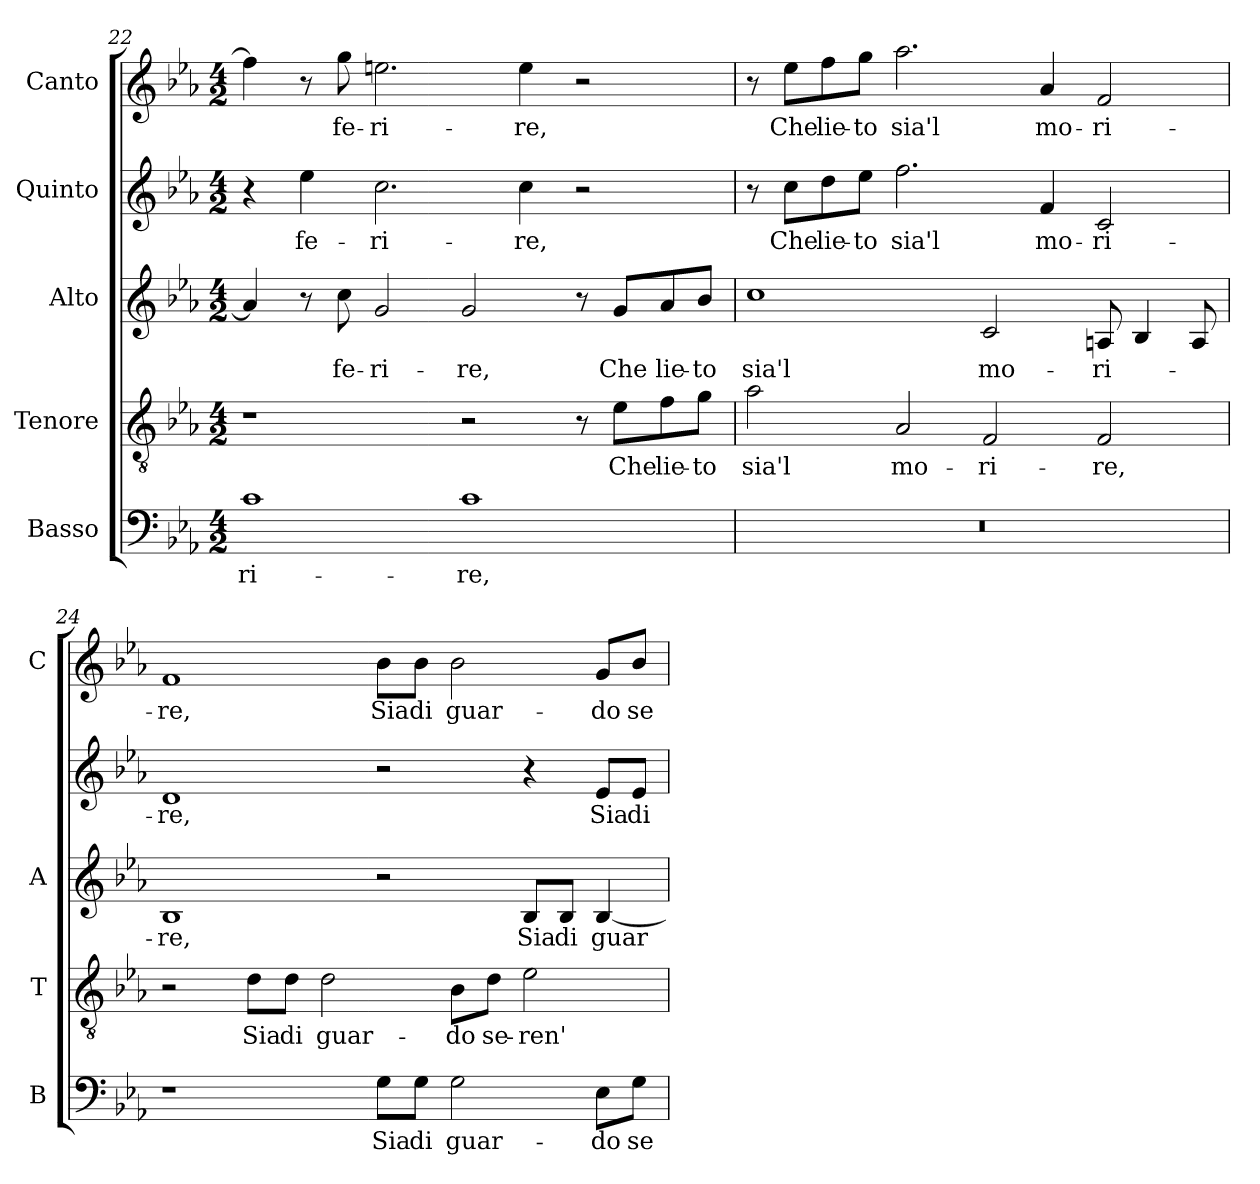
**kern	**text	**kern	**text	**kern	**text	**kern	**text	**kern	**text
*part5	*part5	*part4	*part4	*part3	*part3	*part2	*part2	*part1	*part1
*staff5	*staff5	*staff4	*staff4	*staff3	*staff3	*staff2	*staff2	*staff1	*staff1
*I"Basso	*	*I"Tenore	*	*I"Alto	*	*I"Quinto	*	*I"Canto	*
*I'B	*	*I'T	*	*I'A	*	*	*	*I'C	*
*clefF4	*	*clefGv2	*	*clefG2	*	*clefG2	*	*clefG2	*
*k[b-e-a-]	*	*k[b-e-a-]	*	*k[b-e-a-]	*	*k[b-e-a-]	*	*k[b-e-a-]	*
*E-:	*	*E-:	*	*E-:	*	*E-:	*	*E-:	*
*M4/2	*	*M4/2	*	*M4/2	*	*M4/2	*	*M4/2	*
=22	=22	=22	=22	=22	=22	=22	=22	=22	=22
!	!LO:LY:b	!	!	!	!	!	!	!	!
1c	-ri-	1r	.	4a-/]	.	4r	.	4ff\]	.
!	!	!	!	!	!	!	!LO:LY:b	!	!
.	.	.	.	8r	.	4ee-\	fe-	8r	.
!	!	!	!	!	!LO:LY:b	!	!	!	!
!	!	!	!	!	!	!	!	!	!LO:LY:b
.	.	.	.	8cc\	fe-	.	.	8gg\	fe-
!	!	!	!	!	!LO:LY:b	!	!	!	!
!	!	!	!	!	!	!	!LO:LY:b	!	!
!	!	!	!	!	!	!	!	!	!LO:LY:b
.	.	.	.	2g/	-ri-	2.cc\	-ri-	2.een\	-ri-
!	!LO:LY:b	!	!	!	!	!	!	!	!
!	!	!	!	!	!LO:LY:b	!	!	!	!
1c	-re,	2r	.	2g/	-re,	.	.	.	.
!	!	!	!	!	!	!	!LO:LY:b	!	!
!	!	!	!	!	!	!	!	!	!LO:LY:b
.	.	.	.	.	.	4cc\	-re,	4ee\	-re,
.	.	8r	.	8r	.	2r	.	2r	.
!	!	!	!LO:LY:b	!	!	!	!	!	!
!	!	!	!	!	!LO:LY:b	!	!	!	!
.	.	8e-\L	Che	8g/L	Che	.	.	.	.
!	!	!	!LO:LY:b	!	!	!	!	!	!
!	!	!	!	!	!LO:LY:b	!	!	!	!
.	.	8f\	lie-	8a-/	lie-	.	.	.	.
!	!	!	!LO:LY:b	!	!	!	!	!	!
!	!	!	!	!	!LO:LY:b	!	!	!	!
.	.	8g\J	-to	8b-/J	-to	.	.	.	.
!!LO:PB:g=z
=23	=23	=23	=23	=23	=23	=23	=23	=23	=23
!	!	!	!LO:LY:b	!	!	!	!	!	!
!	!	!	!	!	!LO:LY:b	!	!	!	!
0r	.	2a-\	sia'l	1cc	sia'l	8r	.	8r	.
!	!	!	!	!	!	!	!LO:LY:b	!	!
!	!	!	!	!	!	!	!	!	!LO:LY:b
.	.	.	.	.	.	8cc\L	Che	8ee-\L	Che
!	!	!	!	!	!	!	!LO:LY:b	!	!
!	!	!	!	!	!	!	!	!	!LO:LY:b
.	.	.	.	.	.	8dd\	lie-	8ff\	lie-
!	!	!	!	!	!	!	!LO:LY:b	!	!
!	!	!	!	!	!	!	!	!	!LO:LY:b
.	.	.	.	.	.	8ee-\J	-to	8gg\J	-to
!	!	!	!LO:LY:b	!	!	!	!	!	!
!	!	!	!	!	!	!	!LO:LY:b	!	!
!	!	!	!	!	!	!	!	!	!LO:LY:b
.	.	2A-/	mo-	.	.	2.ff\	sia'l	2.aa-\	sia'l
!	!	!	!LO:LY:b	!	!	!	!	!	!
!	!	!	!	!	!LO:LY:b	!	!	!	!
.	.	2F/	-ri-	2c/	mo-	.	.	.	.
!	!	!	!	!	!	!	!LO:LY:b	!	!
!	!	!	!	!	!	!	!	!	!LO:LY:b
.	.	.	.	.	.	4f/	mo-	4a-/	mo-
!	!	!	!LO:LY:b	!	!	!	!	!	!
!	!	!	!	!	!LO:LY:b	!	!	!	!
!	!	!	!	!	!	!	!LO:LY:b	!	!
!	!	!	!	!	!	!	!	!	!LO:LY:b
.	.	2F/	-re,	8An/	-ri-	2c/	-ri-	2f/	-ri-
.	.	.	.	4B-/	.	.	.	.	.
.	.	.	.	8A/	.	.	.	.	.
=24	=24	=24	=24	=24	=24	=24	=24	=24	=24
!	!	!	!	!	!LO:LY:b	!	!	!	!
!	!	!	!	!	!	!	!LO:LY:b	!	!
!	!	!	!	!	!	!	!	!	!LO:LY:b
1r	.	2r	.	1B-	-re,	1d	-re,	1f	-re,
!	!	!	!LO:LY:b	!	!	!	!	!	!
.	.	8d\L	Sia	.	.	.	.	.	.
!	!	!	!LO:LY:b	!	!	!	!	!	!
.	.	8d\J	di	.	.	.	.	.	.
!	!	!	!LO:LY:b	!	!	!	!	!	!
.	.	2d\	guar-	.	.	.	.	.	.
!	!LO:LY:b	!	!	!	!	!	!	!	!
!	!	!	!	!	!	!	!	!	!LO:LY:b
8G\L	Sia	.	.	2r	.	2r	.	8b-\L	Sia
!	!LO:LY:b	!	!	!	!	!	!	!	!
!	!	!	!	!	!	!	!	!	!LO:LY:b
8G\J	di	.	.	.	.	.	.	8b-\J	di
!	!LO:LY:b	!	!	!	!	!	!	!	!
!	!	!	!LO:LY:b	!	!	!	!	!	!
!	!	!	!	!	!	!	!	!	!LO:LY:b
2G\	guar-	8B-\L	-do	.	.	.	.	2b-\	guar-
!	!	!	!LO:LY:b	!	!	!	!	!	!
.	.	8d\J	se-	.	.	.	.	.	.
!	!	!	!LO:LY:b	!	!	!	!	!	!
!	!	!	!	!	!LO:LY:b	!	!	!	!
.	.	2e-\	-ren'	8B-/L	Sia	4r	.	.	.
!	!	!	!	!	!LO:LY:b	!	!	!	!
.	.	.	.	8B-/J	di	.	.	.	.
!	!LO:LY:b	!	!	!	!	!	!	!	!
!	!	!	!	!	!LO:LY:b	!	!	!	!
!	!	!	!	!	!	!	!LO:LY:b	!	!
!	!	!	!	!	!	!	!	!	!LO:LY:b
8E-\L	-do	.	.	[4B-/	guar-	8e-/L	Sia	8g/L	-do
!	!LO:LY:b	!	!	!	!	!	!	!	!
!	!	!	!	!	!	!	!LO:LY:b	!	!
!	!	!	!	!	!	!	!	!	!LO:LY:b
8G\J	se-	.	.	.	.	8e-/J	di	8b-/J	se-
=	=	=	=	=	=	=	=	=	=
*-	*-	*-	*-	*-	*-	*-	*-	*-	*-
